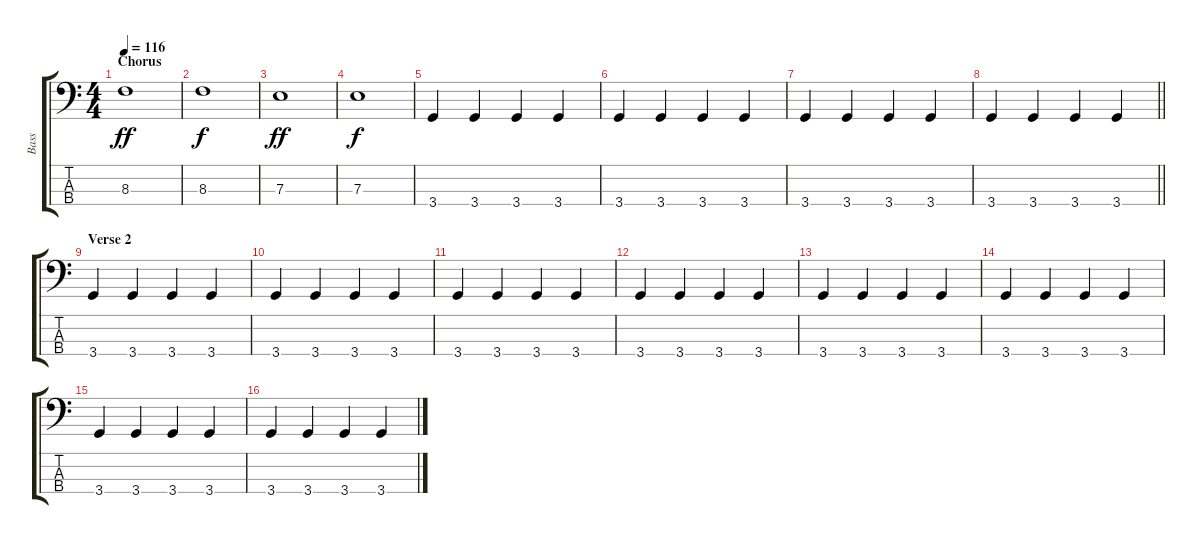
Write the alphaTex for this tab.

\track ("Bass" "Bass") {instrument electricbassfinger}
\staff {score tabs}
\tuning (G2 D2 A1 E1) {hide}
\ts (4 4)
\section ("" "Chorus")
\tempo 116
\clef f4
\ks c
8.3.1{dy ff} |
8.3.1{dy f} |
7.3.1{dy ff} |
7.3.1{dy f} |
3.4.4 3.4.4 3.4.4 3.4.4 |
3.4.4 3.4.4 3.4.4 3.4.4 |
3.4.4 3.4.4 3.4.4 3.4.4 |
\barLineRight lightlight
3.4.4 3.4.4 3.4.4 3.4.4 |
\section ("" "Verse 2")
3.4.4 3.4.4 3.4.4 3.4.4 |
3.4.4 3.4.4 3.4.4 3.4.4 |
3.4.4 3.4.4 3.4.4 3.4.4 |
3.4.4 3.4.4 3.4.4 3.4.4 |
3.4.4 3.4.4 3.4.4 3.4.4 |
3.4.4 3.4.4 3.4.4 3.4.4 |
3.4.4 3.4.4 3.4.4 3.4.4 |
3.4.4 3.4.4 3.4.4 3.4.4
